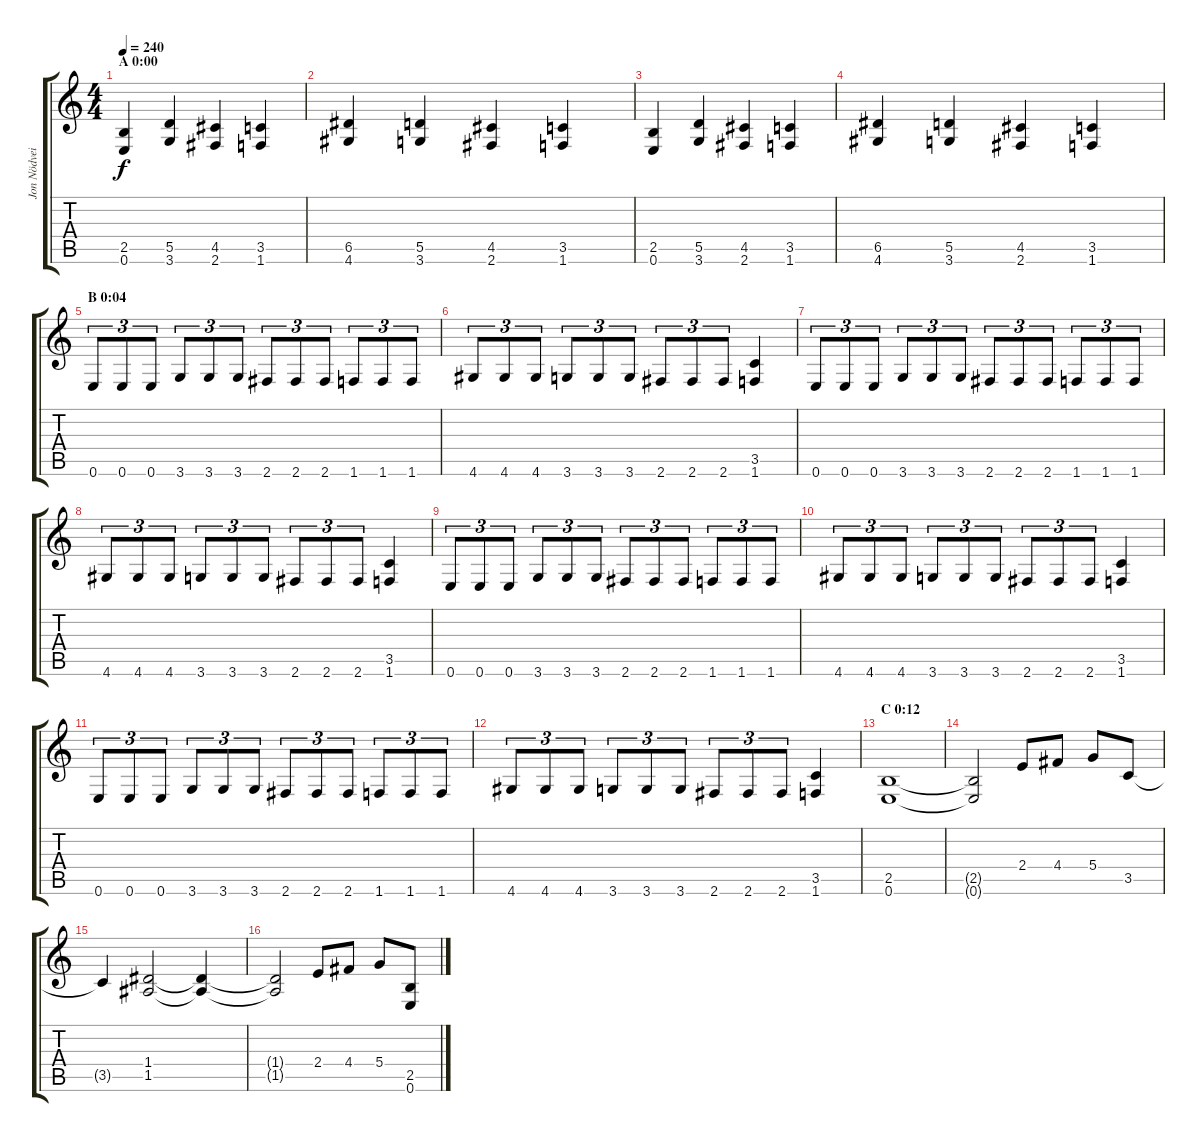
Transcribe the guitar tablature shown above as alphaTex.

\track ("Jon Nödveidt" "Jon Nödvei") {instrument distortionguitar}
\staff {score tabs}
\tuning (E4 B3 G3 D3 A2 E2) {hide}
\ts (4 4)
\section ("" "A 0:00")
\tempo 240
\clef g2
\ks c
(2.5 0.6).4{dy f volume 13 instrument distortionguitar} (5.5 3.6).4 (4.5 2.6).4 (3.5 1.6).4 |
(6.5 4.6).4 (5.5 3.6).4 (4.5 2.6).4 (3.5 1.6).4 |
(2.5 0.6).4 (5.5 3.6).4 (4.5 2.6).4 (3.5 1.6).4 |
(6.5 4.6).4 (5.5 3.6).4 (4.5 2.6).4 (3.5 1.6).4 |
\section ("" "B 0:04")
0.6.8{tu (3 2)} 0.6.8{tu (3 2)} 0.6.8{tu (3 2)} 3.6.8{tu (3 2)} 3.6.8{tu (3 2)} 3.6.8{tu (3 2)} 2.6.8{tu (3 2)} 2.6.8{tu (3 2)} 2.6.8{tu (3 2)} 1.6.8{tu (3 2)} 1.6.8{tu (3 2)} 1.6.8{tu (3 2)} |
4.6.8{tu (3 2)} 4.6.8{tu (3 2)} 4.6.8{tu (3 2)} 3.6.8{tu (3 2)} 3.6.8{tu (3 2)} 3.6.8{tu (3 2)} 2.6.8{tu (3 2)} 2.6.8{tu (3 2)} 2.6.8{tu (3 2)} (3.5 1.6).4 |
0.6.8{tu (3 2)} 0.6.8{tu (3 2)} 0.6.8{tu (3 2)} 3.6.8{tu (3 2)} 3.6.8{tu (3 2)} 3.6.8{tu (3 2)} 2.6.8{tu (3 2)} 2.6.8{tu (3 2)} 2.6.8{tu (3 2)} 1.6.8{tu (3 2)} 1.6.8{tu (3 2)} 1.6.8{tu (3 2)} |
4.6.8{tu (3 2)} 4.6.8{tu (3 2)} 4.6.8{tu (3 2)} 3.6.8{tu (3 2)} 3.6.8{tu (3 2)} 3.6.8{tu (3 2)} 2.6.8{tu (3 2)} 2.6.8{tu (3 2)} 2.6.8{tu (3 2)} (3.5 1.6).4 |
0.6.8{tu (3 2)} 0.6.8{tu (3 2)} 0.6.8{tu (3 2)} 3.6.8{tu (3 2)} 3.6.8{tu (3 2)} 3.6.8{tu (3 2)} 2.6.8{tu (3 2)} 2.6.8{tu (3 2)} 2.6.8{tu (3 2)} 1.6.8{tu (3 2)} 1.6.8{tu (3 2)} 1.6.8{tu (3 2)} |
4.6.8{tu (3 2)} 4.6.8{tu (3 2)} 4.6.8{tu (3 2)} 3.6.8{tu (3 2)} 3.6.8{tu (3 2)} 3.6.8{tu (3 2)} 2.6.8{tu (3 2)} 2.6.8{tu (3 2)} 2.6.8{tu (3 2)} (3.5 1.6).4 |
0.6.8{tu (3 2)} 0.6.8{tu (3 2)} 0.6.8{tu (3 2)} 3.6.8{tu (3 2)} 3.6.8{tu (3 2)} 3.6.8{tu (3 2)} 2.6.8{tu (3 2)} 2.6.8{tu (3 2)} 2.6.8{tu (3 2)} 1.6.8{tu (3 2)} 1.6.8{tu (3 2)} 1.6.8{tu (3 2)} |
4.6.8{tu (3 2)} 4.6.8{tu (3 2)} 4.6.8{tu (3 2)} 3.6.8{tu (3 2)} 3.6.8{tu (3 2)} 3.6.8{tu (3 2)} 2.6.8{tu (3 2)} 2.6.8{tu (3 2)} 2.6.8{tu (3 2)} (3.5 1.6).4 |
\section ("" "C 0:12")
(2.5 0.6).1 |
(2.5{t} 0.6{t}).2 2.4.8 4.4.8 5.4.8 3.5.8 |
3.5{t}.4 (1.4 1.5).2 (1.4{t} 1.5{t}).4 |
(1.4{t} 1.5{t}).2 2.4.8 4.4.8 5.4.8 (2.5 0.6).8
